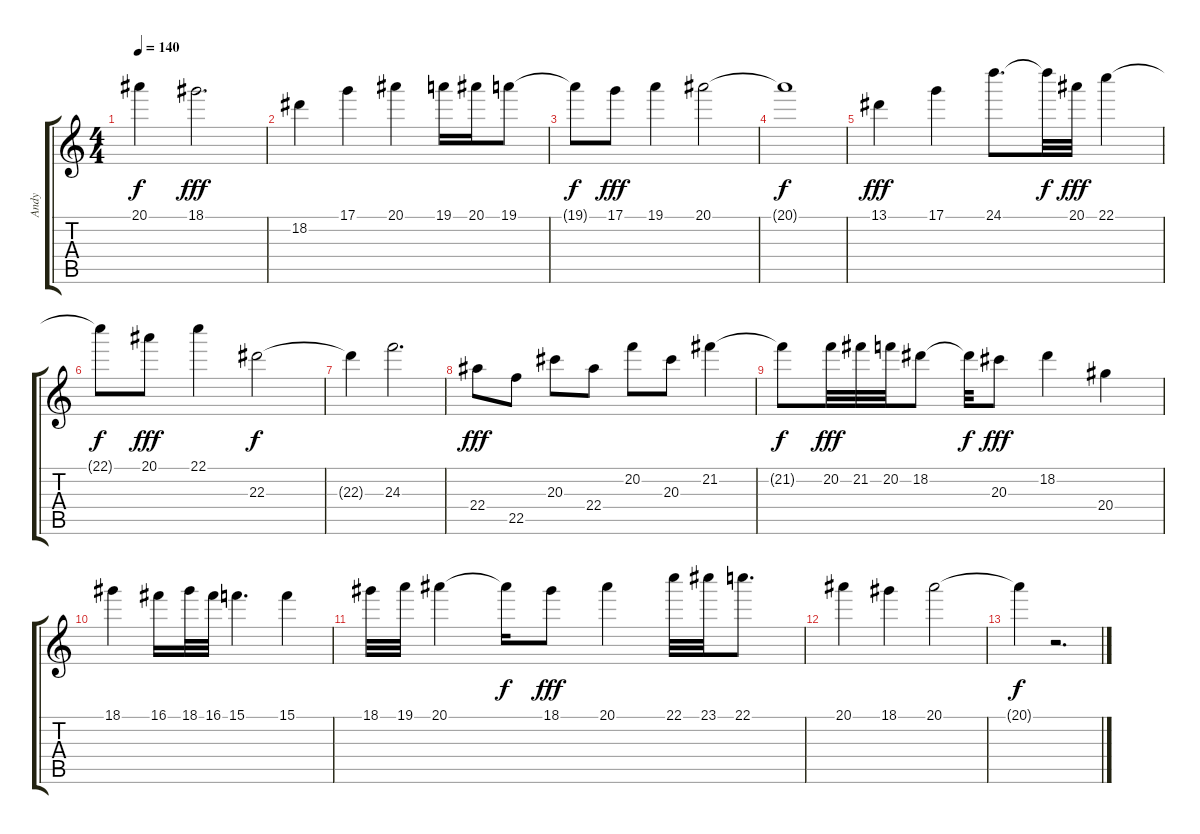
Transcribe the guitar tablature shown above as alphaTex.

\track ("Andy" "Andy") {instrument distortionguitar}
\staff {score tabs}
\tuning (D4 A3 F3 C3 G2 C2) {hide}
\ts (4 4)
\tempo 140
\clef g2
\ks c
20.1{t}.4{dy f} 18.1.2{d dy fff} |
18.2.4 17.1.4 20.1.4 19.1.16 20.1.16 19.1.8 |
19.1{t}.8{dy f} 17.1.8{dy fff} 19.1.4 20.1.2 |
20.1{t}.1{dy f} |
13.1.4{dy fff} 17.1.4 24.1.8{d} 24.1{t}.32{dy f} 20.1.32{dy fff} 22.1.4 |
22.1{t}.8{dy f} 20.1.8{dy fff} 22.1.4 22.3.2{dy f} |
22.3{t}.4 24.3.2{d} |
22.4.8{dy fff} 22.5.8 20.3.8 22.4.8 20.2.8 20.3.8 21.2.4 |
21.2{t}.8{dy f} 20.2.32{dy fff} 21.2.32 20.2.32 18.2.8 18.2{t}.32{dy f} 20.3.8{dy fff} 18.2.4 20.4.4 |
18.1.4 16.1.16 18.1.32 16.1.32 15.1.4{d} 15.1.4 |
18.1.32 19.1.32 20.1.4 20.1{t}.16{dy f} 18.1.8{dy fff} 20.1.4 22.1.32 23.1.32 22.1.8{d} |
20.1.4 18.1.4 20.1.2 |
20.1{t}.4{dy f} r.2{d}
